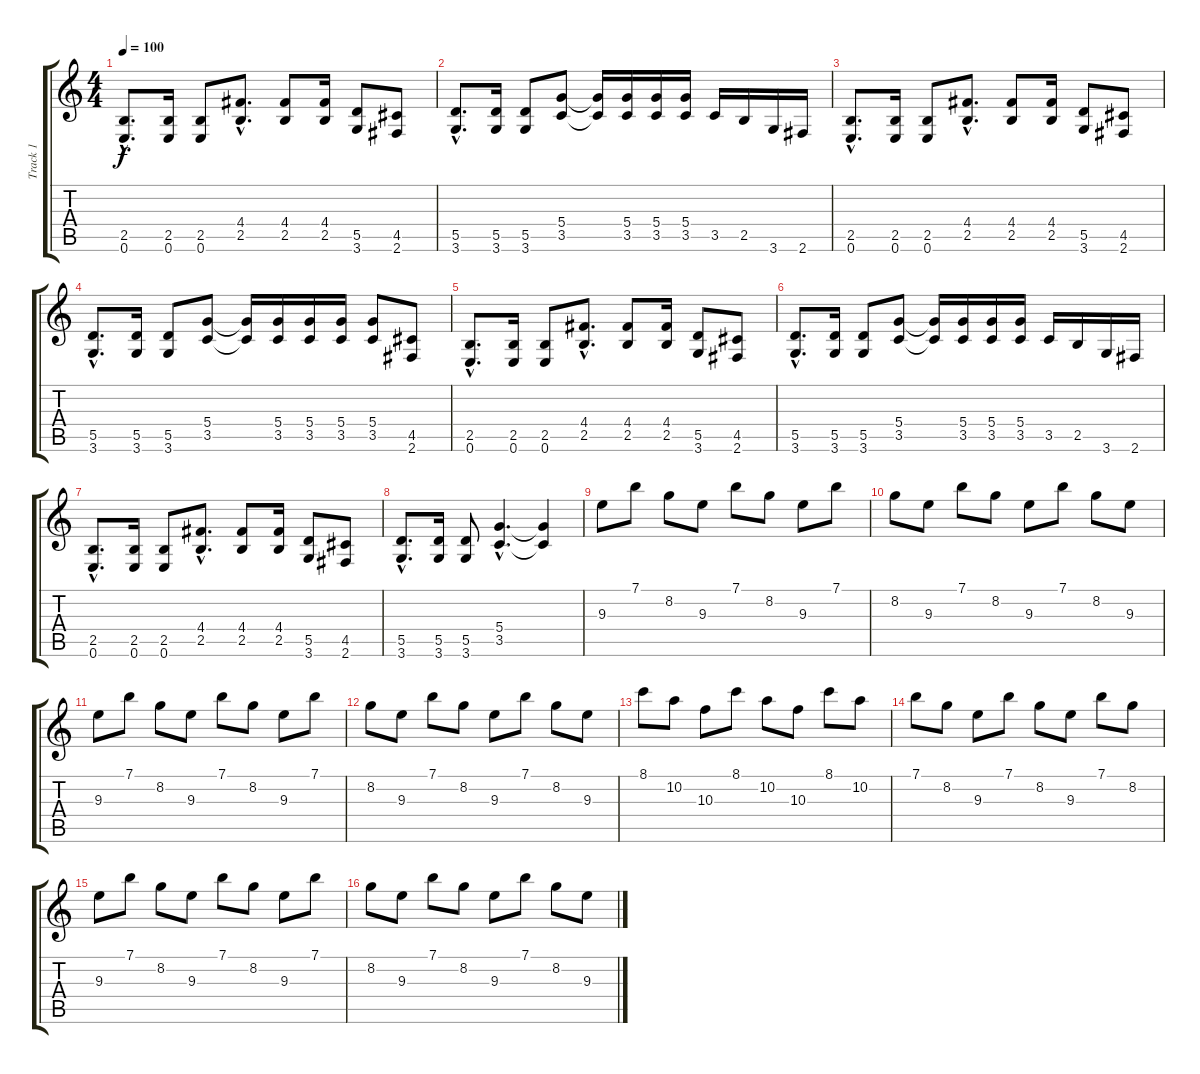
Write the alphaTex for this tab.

\track ("Track 1" "Track 1") {instrument acousticguitarsteel}
\staff {score tabs}
\tuning (E4 B3 G3 D3 A2 E2) {hide}
\ts (4 4)
\tempo 100
\clef g2
\ks c
(2.5{hac} 0.6{hac}).8{d dy f volume 16 instrument distortionguitar} (2.5 0.6).16 (2.5 0.6).8 (4.4{hac} 2.5{hac}).8{d} (4.4 2.5).8 (4.4 2.5).16 (5.5 3.6).8 (4.5 2.6).8 |
(5.5{hac} 3.6{hac}).8{d} (5.5 3.6).16 (5.5 3.6).8 (5.4 3.5).8 (5.4{t} 3.5{t}).16 (5.4 3.5).16 (5.4 3.5).16 (5.4 3.5).16 3.5.16 2.5.16 3.6.16 2.6.16 |
(2.5{hac} 0.6{hac}).8{d instrument distortionguitar} (2.5 0.6).16 (2.5 0.6).8 (4.4{hac} 2.5{hac}).8{d} (4.4 2.5).8 (4.4 2.5).16 (5.5 3.6).8 (4.5 2.6).8 |
(5.5{hac} 3.6{hac}).8{d} (5.5 3.6).16 (5.5 3.6).8 (5.4 3.5).8 (5.4{t} 3.5{t}).16 (5.4 3.5).16 (5.4 3.5).16 (5.4 3.5).16 (5.4 3.5).8 (4.5 2.6).8 |
(2.5{hac} 0.6{hac}).8{d instrument distortionguitar} (2.5 0.6).16 (2.5 0.6).8 (4.4{hac} 2.5{hac}).8{d} (4.4 2.5).8 (4.4 2.5).16 (5.5 3.6).8 (4.5 2.6).8 |
(5.5{hac} 3.6{hac}).8{d} (5.5 3.6).16 (5.5 3.6).8 (5.4 3.5).8 (5.4{t} 3.5{t}).16 (5.4 3.5).16 (5.4 3.5).16 (5.4 3.5).16 3.5.16 2.5.16 3.6.16 2.6.16 |
(2.5{hac} 0.6{hac}).8{d instrument distortionguitar} (2.5 0.6).16 (2.5 0.6).8 (4.4{hac} 2.5{hac}).8{d} (4.4 2.5).8 (4.4 2.5).16 (5.5 3.6).8 (4.5 2.6).8 |
(5.5{hac} 3.6{hac}).8{d} (5.5 3.6).16 (5.5 3.6).8 (5.4{hac} 3.5{hac}).4{d} (5.4{t} 3.5{t}).4 |
9.3.8{instrument electricguitarjazz} 7.1.8 8.2.8 9.3.8 7.1.8 8.2.8 9.3.8 7.1.8 |
8.2.8 9.3.8 7.1.8 8.2.8 9.3.8 7.1.8 8.2.8 9.3.8 |
9.3.8{instrument electricguitarjazz} 7.1.8 8.2.8 9.3.8 7.1.8 8.2.8 9.3.8 7.1.8 |
8.2.8 9.3.8 7.1.8 8.2.8 9.3.8 7.1.8 8.2.8 9.3.8 |
8.1.8 10.2.8 10.3.8 8.1.8 10.2.8 10.3.8 8.1.8 10.2.8 |
7.1.8 8.2.8 9.3.8 7.1.8 8.2.8 9.3.8 7.1.8 8.2.8 |
9.3.8{instrument electricguitarjazz} 7.1.8 8.2.8 9.3.8 7.1.8 8.2.8 9.3.8 7.1.8 |
8.2.8 9.3.8 7.1.8 8.2.8 9.3.8 7.1.8 8.2.8 9.3.8
